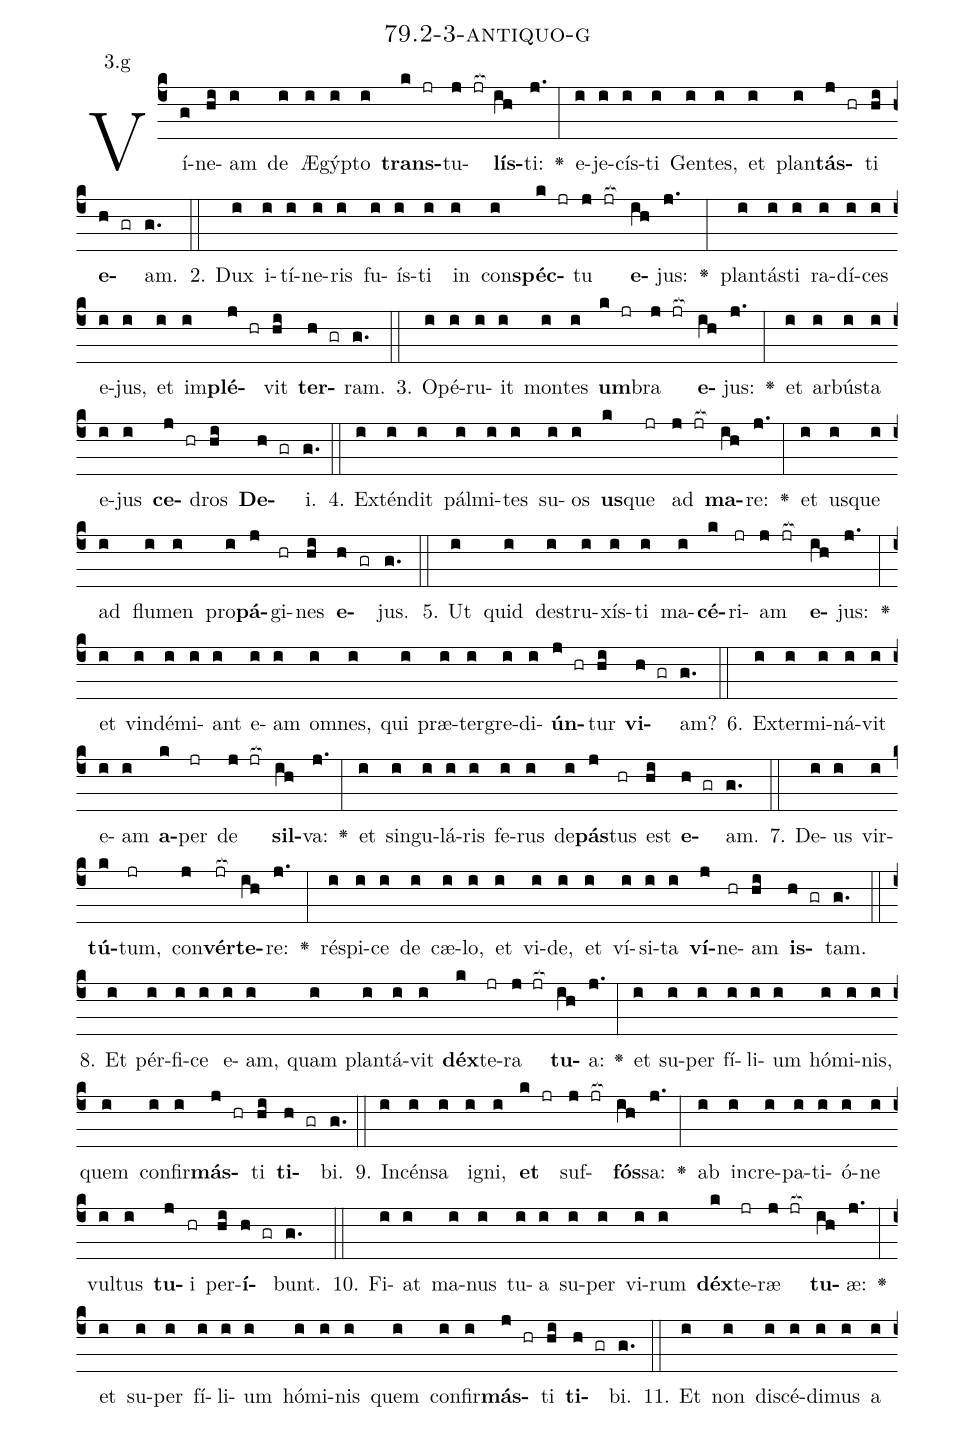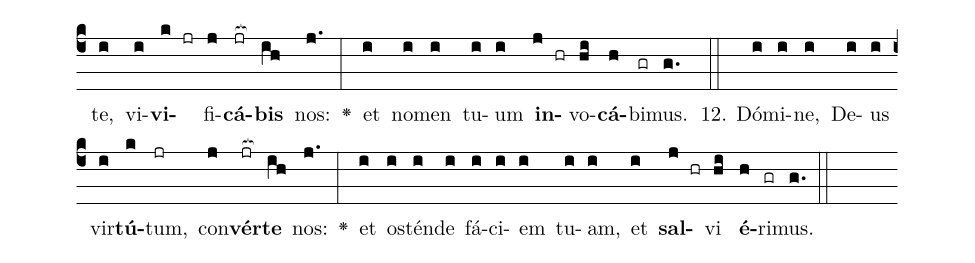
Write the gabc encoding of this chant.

name: 79.2-3-antiquo-g;
annotation: 3.g;
%%
(c4)Ví(g)ne(hi)am(i) de(i) Æ(i)gýp(i)to(i) <b>trans</b>(k jr)tu(j jr[ocb:1{])<b>lís</b>(ih[ocb:0}])ti:(j.) <v>\greheightstar</v>(:) e(i)je(i)cís(i)ti(i) Gen(i)tes,(i) et(i) plan(i)<b>tás</b>(j hr)ti(hi) <b>e</b>(h gr)am.(g.) (::)
2. Dux(i) i(i)tí(i)ne(i)ris(i) fu(i)ís(i)ti(i) in(i) con(i)<b>spéc</b>(k jr)tu(j jr[ocb:1{]) <b>e</b>(ih[ocb:0}])jus:(j.) <v>\greheightstar</v>(:) plan(i)tás(i)ti(i) ra(i)dí(i)ces(i) e(i)jus,(i) et(i) im(i)<b>plé</b>(j hr)vit(hi) <b>ter</b>(h gr)ram.(g.) (::)
3. O(i)pé(i)ru(i)it(i) mon(i)tes(i) <b>um</b>(k jr)bra(j jr[ocb:1{]) <b>e</b>(ih[ocb:0}])jus:(j.) <v>\greheightstar</v>(:) et(i) ar(i)bús(i)ta(i) e(i)jus(i) <b>ce</b>(j hr)dros(hi) <b>De</b>(h gr)i.(g.) (::)
4. Ex(i)tén(i)dit(i) pál(i)mi(i)tes(i) su(i)os(i) <b>us</b>(k)que(jr) ad(j jr[ocb:1{]) <b>ma</b>(ih[ocb:0}])re:(j.) <v>\greheightstar</v>(:) et(i) us(i)que(i) ad(i) flu(i)men(i) pro(i)<b>pá</b>(j)gi(hr)nes(hi) <b>e</b>(h gr)jus.(g.) (::)
5. Ut(i) quid(i) de(i)stru(i)xís(i)ti(i) ma(i)<b>cé</b>(k)ri(jr)am(j jr[ocb:1{]) <b>e</b>(ih[ocb:0}])jus:(j.) <v>\greheightstar</v>(:) et(i) vin(i)dé(i)mi(i)ant(i) e(i)am(i) om(i)nes,(i) qui(i) præ(i)ter(i)gre(i)di(i)<b>ún</b>(j hr)tur(hi) <b>vi</b>(h gr)am?(g.) (::)
6. Ex(i)ter(i)mi(i)ná(i)vit(i) e(i)am(i) <b>a</b>(k)per(jr) de(j jr[ocb:1{]) <b>sil</b>(ih[ocb:0}])va:(j.) <v>\greheightstar</v>(:) et(i) sin(i)gu(i)lá(i)ris(i) fe(i)rus(i) de(i)<b>pás</b>(j)tus(hr) est(hi) <b>e</b>(h gr)am.(g.) (::)
7. De(i)us(i) vir(i)<b>tú</b>(k)tum,(jr) con(j)<b>vér</b>(jr[ocb:1{])<b>te</b>(ih[ocb:0}])re:(j.) <v>\greheightstar</v>(:) ré(i)spi(i)ce(i) de(i) cæ(i)lo,(i) et(i) vi(i)de,(i) et(i) ví(i)si(i)ta(i) <b>ví</b>(j)ne(hr)am(hi) <b>is</b>(h gr)tam.(g.) (::)
8. Et(i) pér(i)fi(i)ce(i) e(i)am,(i) quam(i) plan(i)tá(i)vit(i) <b>déx</b>(k)te(jr)ra(j jr[ocb:1{]) <b>tu</b>(ih[ocb:0}])a:(j.) <v>\greheightstar</v>(:) et(i) su(i)per(i) fí(i)li(i)um(i) hó(i)mi(i)nis,(i) quem(i) con(i)fir(i)<b>más</b>(j hr)ti(hi) <b>ti</b>(h gr)bi.(g.) (::)
9. In(i)cén(i)sa(i) i(i)gni,(i) <b>et</b>(k jr) suf(j jr[ocb:1{])<b>fós</b>(ih[ocb:0}])sa:(j.) <v>\greheightstar</v>(:) ab(i) in(i)cre(i)pa(i)ti(i)ó(i)ne(i) vul(i)tus(i) <b>tu</b>(j)i(hr) per(hi)<b>í</b>(h gr)bunt.(g.) (::)
10. Fi(i)at(i) ma(i)nus(i) tu(i)a(i) su(i)per(i) vi(i)rum(i) <b>déx</b>(k)te(jr)ræ(j jr[ocb:1{]) <b>tu</b>(ih[ocb:0}])æ:(j.) <v>\greheightstar</v>(:) et(i) su(i)per(i) fí(i)li(i)um(i) hó(i)mi(i)nis(i) quem(i) con(i)fir(i)<b>más</b>(j hr)ti(hi) <b>ti</b>(h gr)bi.(g.) (::)
11. Et(i) non(i) di(i)scé(i)di(i)mus(i) a(i) te,(i) vi(i)<b>vi</b>(k jr)fi(j)<b>cá</b>(jr[ocb:1{])<b>bis</b>(ih[ocb:0}]) nos:(j.) <v>\greheightstar</v>(:) et(i) no(i)men(i) tu(i)um(i) <b>in</b>(j hr)vo(hi)<b>cá</b>(h)bi(gr)mus.(g.) (::)
12. Dó(i)mi(i)ne,(i) De(i)us(i) vir(i)<b>tú</b>(k)tum,(jr) con(j)<b>vér</b>(jr[ocb:1{])<b>te</b>(ih[ocb:0}]) nos:(j.) <v>\greheightstar</v>(:) et(i) os(i)tén(i)de(i) fá(i)ci(i)em(i) tu(i)am,(i) et(i) <b>sal</b>(j hr)vi(hi) <b>é</b>(h)ri(gr)mus.(g.) (::)
